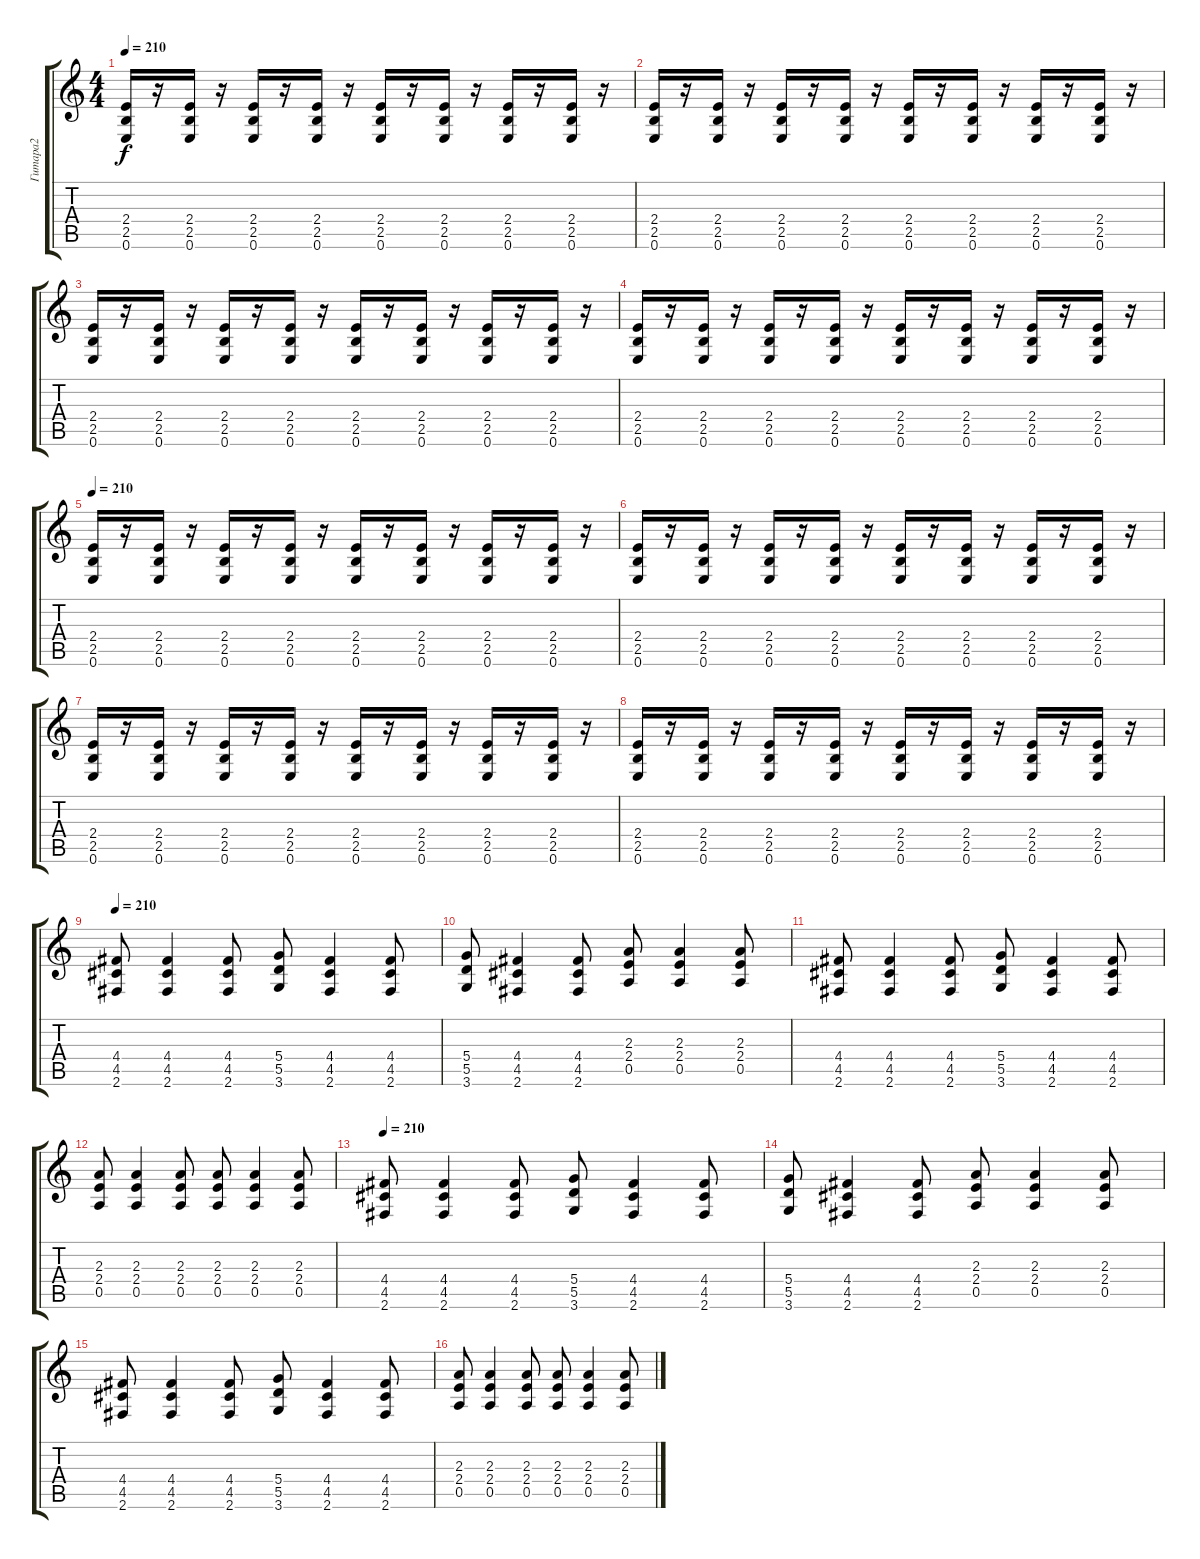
\track ("Гитара2" "Гитара2") {instrument distortionguitar}
\staff {score tabs}
\tuning (E4 B3 G3 D3 A2 E2) {hide}
\ts (4 4)
\tempo 210
\clef g2
\ks c
(2.4 2.5 0.6).16{dy f} r.16 (2.4 2.5 0.6).16 r.16 (2.4 2.5 0.6).16 r.16 (2.4 2.5 0.6).16 r.16 (2.4 2.5 0.6).16 r.16 (2.4 2.5 0.6).16 r.16 (2.4 2.5 0.6).16 r.16 (2.4 2.5 0.6).16 r.16 |
(2.4 2.5 0.6).16 r.16 (2.4 2.5 0.6).16 r.16 (2.4 2.5 0.6).16 r.16 (2.4 2.5 0.6).16 r.16 (2.4 2.5 0.6).16 r.16 (2.4 2.5 0.6).16 r.16 (2.4 2.5 0.6).16 r.16 (2.4 2.5 0.6).16 r.16 |
(2.4 2.5 0.6).16 r.16 (2.4 2.5 0.6).16 r.16 (2.4 2.5 0.6).16 r.16 (2.4 2.5 0.6).16 r.16 (2.4 2.5 0.6).16 r.16 (2.4 2.5 0.6).16 r.16 (2.4 2.5 0.6).16 r.16 (2.4 2.5 0.6).16 r.16 |
(2.4 2.5 0.6).16 r.16 (2.4 2.5 0.6).16 r.16 (2.4 2.5 0.6).16 r.16 (2.4 2.5 0.6).16 r.16 (2.4 2.5 0.6).16 r.16 (2.4 2.5 0.6).16 r.16 (2.4 2.5 0.6).16 r.16 (2.4 2.5 0.6).16 r.16 |
\tempo 210
(2.4 2.5 0.6).16 r.16 (2.4 2.5 0.6).16 r.16 (2.4 2.5 0.6).16 r.16 (2.4 2.5 0.6).16 r.16 (2.4 2.5 0.6).16 r.16 (2.4 2.5 0.6).16 r.16 (2.4 2.5 0.6).16 r.16 (2.4 2.5 0.6).16 r.16 |
(2.4 2.5 0.6).16 r.16 (2.4 2.5 0.6).16 r.16 (2.4 2.5 0.6).16 r.16 (2.4 2.5 0.6).16 r.16 (2.4 2.5 0.6).16 r.16 (2.4 2.5 0.6).16 r.16 (2.4 2.5 0.6).16 r.16 (2.4 2.5 0.6).16 r.16 |
(2.4 2.5 0.6).16 r.16 (2.4 2.5 0.6).16 r.16 (2.4 2.5 0.6).16 r.16 (2.4 2.5 0.6).16 r.16 (2.4 2.5 0.6).16 r.16 (2.4 2.5 0.6).16 r.16 (2.4 2.5 0.6).16 r.16 (2.4 2.5 0.6).16 r.16 |
(2.4 2.5 0.6).16 r.16 (2.4 2.5 0.6).16 r.16 (2.4 2.5 0.6).16 r.16 (2.4 2.5 0.6).16 r.16 (2.4 2.5 0.6).16 r.16 (2.4 2.5 0.6).16 r.16 (2.4 2.5 0.6).16 r.16 (2.4 2.5 0.6).16 r.16 |
\tempo 210
(4.4 4.5 2.6).8 (4.4 4.5 2.6).4 (4.4 4.5 2.6).8 (5.4 5.5 3.6).8 (4.4 4.5 2.6).4 (4.4 4.5 2.6).8 |
(5.4 5.5 3.6).8 (4.4 4.5 2.6).4 (4.4 4.5 2.6).8 (2.3 2.4 0.5).8 (2.3 2.4 0.5).4 (2.3 2.4 0.5).8 |
(4.4 4.5 2.6).8 (4.4 4.5 2.6).4 (4.4 4.5 2.6).8 (5.4 5.5 3.6).8 (4.4 4.5 2.6).4 (4.4 4.5 2.6).8 |
(2.3 2.4 0.5).8 (2.3 2.4 0.5).4 (2.3 2.4 0.5).8 (2.3 2.4 0.5).8 (2.3 2.4 0.5).4 (2.3 2.4 0.5).8 |
\tempo 210
(4.4 4.5 2.6).8 (4.4 4.5 2.6).4 (4.4 4.5 2.6).8 (5.4 5.5 3.6).8 (4.4 4.5 2.6).4 (4.4 4.5 2.6).8 |
(5.4 5.5 3.6).8 (4.4 4.5 2.6).4 (4.4 4.5 2.6).8 (2.3 2.4 0.5).8 (2.3 2.4 0.5).4 (2.3 2.4 0.5).8 |
(4.4 4.5 2.6).8 (4.4 4.5 2.6).4 (4.4 4.5 2.6).8 (5.4 5.5 3.6).8 (4.4 4.5 2.6).4 (4.4 4.5 2.6).8 |
(2.3 2.4 0.5).8 (2.3 2.4 0.5).4 (2.3 2.4 0.5).8 (2.3 2.4 0.5).8 (2.3 2.4 0.5).4 (2.3 2.4 0.5).8
